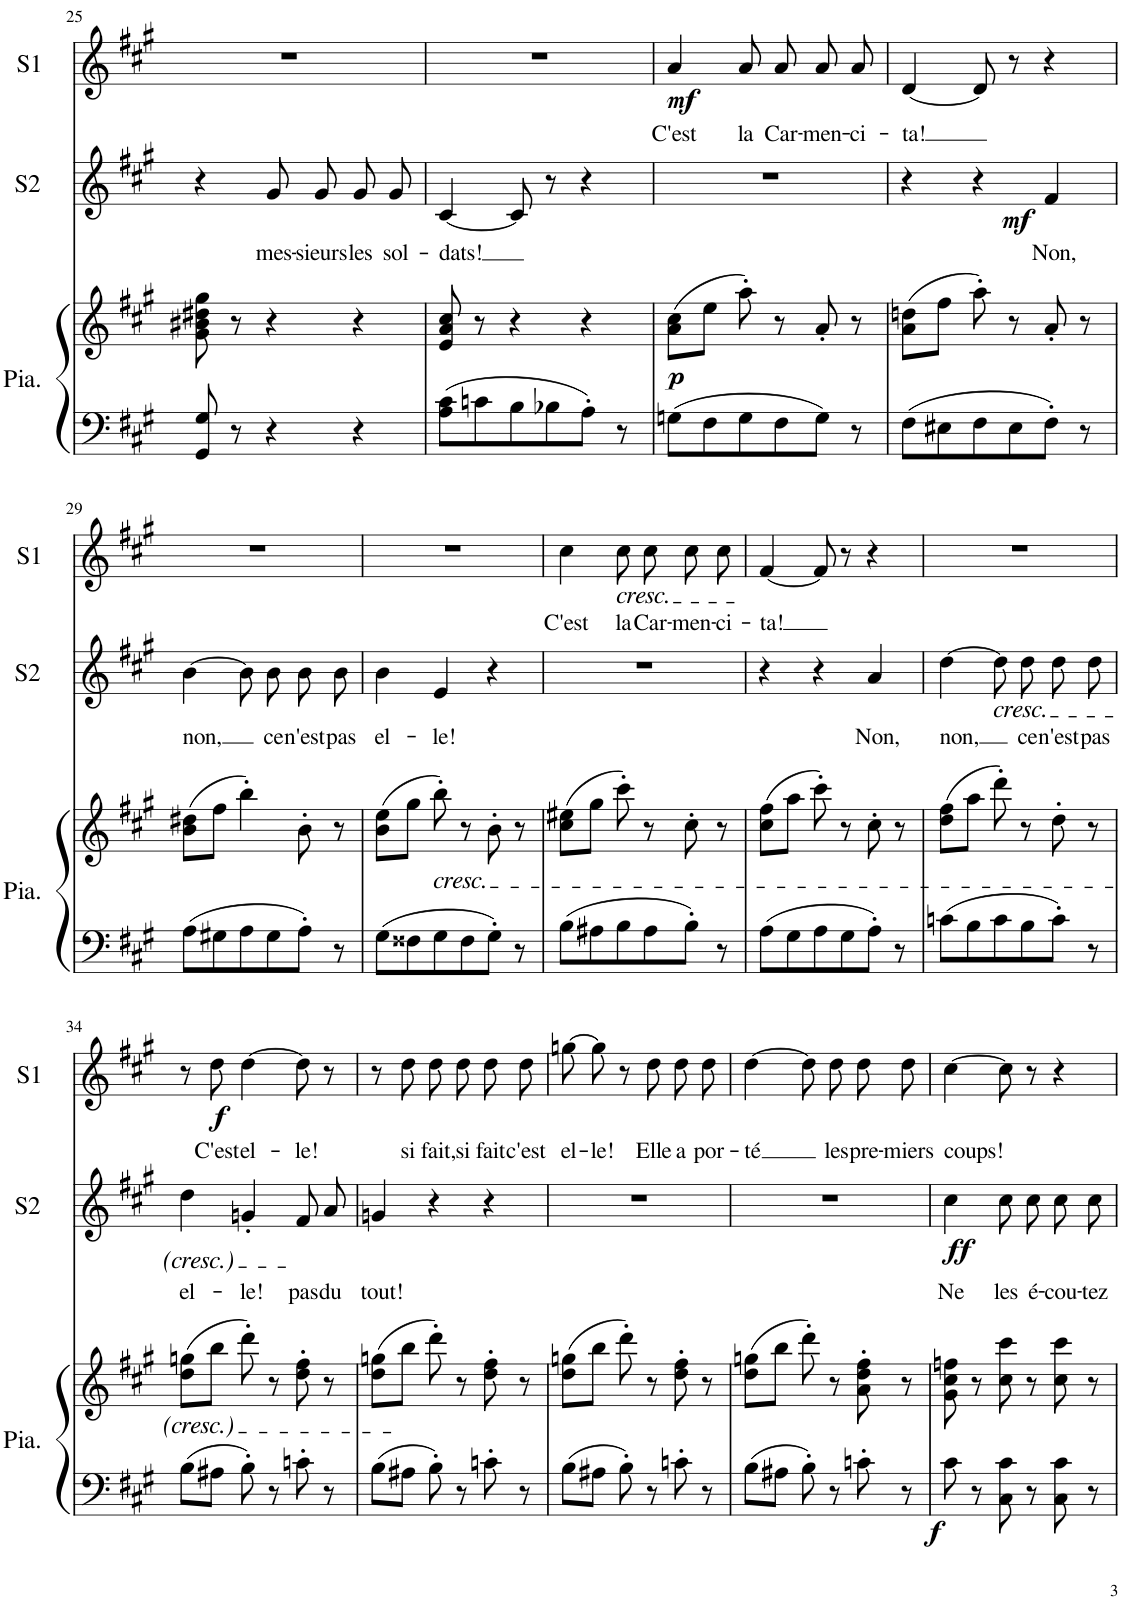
**kern	**kern	**dynam	**kern	**text	**dynam	**kern	**text	**dynam
*part3	*part3	*part3	*part2	*part2	*part2	*part1	*part1	*part1
*staff4	*staff3	*staff3/4	*staff2	*staff2	*staff2	*staff1	*staff1	*staff1
*I"Piano	*	*	*I"Soprano 2	*	*	*I"Soprano 1	*	*
*I'Pia.	*	*	*I'S2	*	*	*I'S1	*	*
!!LO:PB:g=z
*clefF4	*clefG2	*	*clefG2	*	*	*clefG2	*	*
*k[f#c#g#]	*k[f#c#g#]	*	*k[f#c#g#]	*	*	*k[f#c#g#]	*	*
*M3/4	*M3/4	*	*M3/4	*	*	*M3/4	*	*
=25	=25	=25	=25	=25	=25	=25	=25	=25
8GG#/ 8G#/	8g#\ 8b#X\ 8dd#X\ 8gg#\	.	4r	.	.	2.r	.	.
8r	8r	.	.	.	.	.	.	.
!	!	!	!	!LO:LY:b	!	!	!	!
4r	4r	.	8g#/L	mes-	.	.	.	.
!	!	!	!	!LO:LY:b	!	!	!	!
.	.	.	8g#/J	-sieurs	.	.	.	.
!	!	!	!	!LO:LY:b	!	!	!	!
4r	4r	.	8g#/L	les	.	.	.	.
!	!	!	!	!LO:LY:b	!	!	!	!
.	.	.	8g#/J	sol-	.	.	.	.
=26	=26	=26	=26	=26	=26	=26	=26	=26
!	!	!	!	!LO:LY:b	!	!	!	!
8A\ 8c#\L	8e/ 8a/ 8cc#/	.	[4c#/	-dats!	.	2.r	.	.
8cn\	8r	.	.	.	.	.	.	.
8B\	4r	.	8c#/]	.	.	.	.	.
8B-X\	.	.	8r	.	.	.	.	.
8A'\J	4r	.	4r	.	.	.	.	.
8r	.	.	.	.	.	.	.	.
=27	=27	=27	=27	=27	=27	=27	=27	=27
!	!	!LO:DY:b	!	!	!	!	!LO:LY:b	!LO:DY:b
8Gn\L	(8a\ 8cc#\L	p	2.r	.	.	4a/	C'est	mf
8F#\	8ee\J	.	.	.	.	.	.	.
!	!	!	!	!	!	!	!LO:LY:b	!
8G\	8aa'\)	.	.	.	.	8a/L	la	.
!	!	!	!	!	!	!	!LO:LY:b	!
8F#\	8r	.	.	.	.	8a/J	Car-	.
!	!	!	!	!	!	!	!LO:LY:b	!
8G\J	8a'/	.	.	.	.	8a/L	-men-	.
!	!	!	!	!	!	!	!LO:LY:b	!
8r	8r	.	.	.	.	8a/J	-ci-	.
=28	=28	=28	=28	=28	=28	=28	=28	=28
!	!	!	!	!	!	!	!LO:LY:b	!
8F#\L	(8a\ 8ddn\L	.	4r	.	.	[4d/	-ta!	.
8E#X\	8ff#\J	.	.	.	.	.	.	.
8F#\	8aa'\)	.	4r	.	.	8d/]	.	.
8E#\	8r	.	.	.	.	8r	.	.
!	!	!	!	!LO:LY:b	!LO:DY:b	!	!	!
8F#'\J	8a'/	.	4f#/	Non,	mf	4r	.	.
8r	8r	.	.	.	.	.	.	.
!!LO:LB:g=z
=29	=29	=29	=29	=29	=29	=29	=29	=29
!	!	!	!	!LO:LY:b	!	!	!	!
8A\L	(8b\ 8dd#X\L	.	[4b\	non,	.	2.r	.	.
8G#X\	8ff#\J	.	.	.	.	.	.	.
8A\	4bb'\)	.	8b\L]	.	.	.	.	.
!	!	!	!	!LO:LY:b	!	!	!	!
8G#\	.	.	8b\J	ce	.	.	.	.
!	!	!	!	!LO:LY:b	!	!	!	!
8A'\J	8b'\	.	8b\L	n'est	.	.	.	.
!	!	!	!	!LO:LY:b	!	!	!	!
8r	8r	.	8b\J	pas	.	.	.	.
=30	=30	=30	=30	=30	=30	=30	=30	=30
!	!	!	!	!LO:LY:b	!	!	!	!
8G#\L	(8b\ 8ee\L	.	4b\	el-	.	2.r	.	.
8F##X\	8gg#\J	.	.	.	.	.	.	.
!	!LO:TX:b:i:t=cresc.	!	!	!	!	!	!	!
!	!	!	!	!LO:LY:b	!	!	!	!
8G#\	8bb'\)	.	4e/	-le!	.	.	.	.
8F##\	8r	.	.	.	.	.	.	.
8G#'\J	8b'\	.	4r	.	.	.	.	.
8r	8r	.	.	.	.	.	.	.
=31	=31	=31	=31	=31	=31	=31	=31	=31
!	!	!	!	!	!	!	!LO:LY:b	!
8B\L	(8cc#\ 8ee#X\L	.	2.r	.	.	4cc#\	C'est	.
8A#X\	8gg#\J	.	.	.	.	.	.	.
!	!	!	!	!	!	!LO:TX:b:i:t=cresc.	!	!
!	!	!	!	!	!	!	!LO:LY:b	!
8B\	8ccc#'\)	.	.	.	.	8cc#\L	la	.
!	!	!	!	!	!	!	!LO:LY:b	!
8A#\	8r	.	.	.	.	8cc#\J	Car-	.
!	!	!	!	!	!	!	!LO:LY:b	!
8B'\J	8cc#'\	.	.	.	.	8cc#\L	-men-	.
!	!	!	!	!	!	!	!LO:LY:b	!
8r	8r	.	.	.	.	8cc#\J	-ci-	.
=32	=32	=32	=32	=32	=32	=32	=32	=32
!	!	!	!	!	!	!	!LO:LY:b	!
8A\L	(8cc#\ 8ff#\L	.	4r	.	.	[4f#/	-ta!	.
8G#\	8aa\J	.	.	.	.	.	.	.
8A\	8ccc#'\)	.	4r	.	.	8f#/]	.	.
8G#\	8r	.	.	.	.	8r	.	.
!	!	!	!	!LO:LY:b	!	!	!	!
8A'\J	8cc#'\	.	4a/	Non,	.	4r	.	.
8r	8r	.	.	.	.	.	.	.
=33	=33	=33	=33	=33	=33	=33	=33	=33
!	!	!	!	!LO:LY:b	!	!	!	!
8cn\L	(8dd\ 8ff#\L	.	[4dd\	non,	.	2.r	.	.
8B\	8aa\J	.	.	.	.	.	.	.
!	!	!	!LO:TX:b:i:t=cresc.	!	!	!	!	!
8c\	8ddd'\)	.	8dd\L]	.	.	.	.	.
!	!	!	!	!LO:LY:b	!	!	!	!
8B\	8r	.	8dd\J	ce	.	.	.	.
!	!	!	!	!LO:LY:b	!	!	!	!
8c'\J	8dd'\	.	8dd\L	n'est	.	.	.	.
!	!	!	!	!LO:LY:b	!	!	!	!
8r	8r	.	8dd\J	pas	.	.	.	.
!!LO:LB:g=z
=34	=34	=34	=34	=34	=34	=34	=34	=34
!	!	!	!	!LO:LY:b	!	!	!	!
8B\L	(8dd\ 8ggn\L	.	4dd\	el-	.	8r	.	.
!	!	!	!	!	!	!	!LO:LY:b	!LO:DY:b
8A#X\J	8bb\J	.	.	.	.	8dd\	C'est	f
!	!	!	!	!LO:LY:b	!	!	!LO:LY:b	!
8B'\	8ddd'\)	.	4gn'/	-le!	.	[4dd\	el-	.
8r	8r	.	.	.	.	.	.	.
!	!	!	!	!LO:LY:b	!	!	!LO:LY:b	!
8cn'\	8dd\' 8ff#\'	.	8f#/L	pas	.	8dd\]	-le!	.
!	!	!	!	!LO:LY:b	!	!	!	!
8r	8r	.	8a/J	du	.	8r	.	.
=35	=35	=35	=35	=35	=35	=35	=35	=35
!	!	!	!	!LO:LY:b	!	!	!	!
8B\L	(8dd\ 8ggn\L	.	4gn/	tout!	.	8r	.	.
!	!	!	!	!	!	!	!LO:LY:b	!
8A#X\J	8bb\J	.	.	.	.	8dd\	si	.
!	!	!	!	!	!	!	!LO:LY:b	!
8B'\	8ddd'\)	.	4r	.	.	8dd\L	fait,	.
!	!	!	!	!	!	!	!LO:LY:b	!
8r	8r	.	.	.	.	8dd\J	si	.
!	!	!	!	!	!	!	!LO:LY:b	!
8cn'\	8dd\' 8ff#\'	.	4r	.	.	8dd\L	fait	.
!	!	!	!	!	!	!	!LO:LY:b	!
8r	8r	.	.	.	.	8dd\J	c'est	.
=36	=36	=36	=36	=36	=36	=36	=36	=36
!	!	!	!	!	!	!	!LO:LY:b	!
8B\L	(8dd\ 8ggn\L	.	2.r	.	.	[8ggn\L	el-	.
!	!	!	!	!	!	!	!LO:LY:b	!
8A#X\J	8bb\J	.	.	.	.	8gg\J]	-le!	.
8B'\	8ddd'\)	.	.	.	.	8r	.	.
!	!	!	!	!	!	!	!LO:LY:b	!
8r	8r	.	.	.	.	8dd\	Elle	.
!	!	!	!	!	!	!	!LO:LY:b	!
8cn'\	8dd\' 8ff#\'	.	.	.	.	8dd\L	a	.
!	!	!	!	!	!	!	!LO:LY:b	!
8r	8r	.	.	.	.	8dd\J	por-	.
=37	=37	=37	=37	=37	=37	=37	=37	=37
!	!	!	!	!	!	!	!LO:LY:b	!
8B\L	(8dd\ 8ggn\L	.	2.r	.	.	[4dd\	-té	.
8A#X\J	8bb\J	.	.	.	.	.	.	.
8B'\	8ddd'\)	.	.	.	.	8dd\L]	.	.
!	!	!	!	!	!	!	!LO:LY:b	!
8r	8r	.	.	.	.	8dd\J	les	.
!	!	!	!	!	!	!	!LO:LY:b	!
8cn'\	8a\' 8dd\' 8ff#\'	.	.	.	.	8dd\L	pre-	.
!	!	!	!	!	!	!	!LO:LY:b	!
8r	8r	.	.	.	.	8dd\J	-miers	.
=38	=38	=38	=38	=38	=38	=38	=38	=38
!	!	!LO:DY:b=2	!	!LO:LY:b	!LO:DY:b	!	!LO:LY:b	!
8c#\	8g#\ 8cc#\ 8ffn\	f	4cc#\	Ne	ff	[4cc#\	coups!	.
8r	8r	.	.	.	.	.	.	.
!	!	!	!	!LO:LY:b	!	!	!	!
8C#\ 8c#\	8cc#\ 8ccc#\	.	8cc#\L	les	.	8cc#\]	.	.
!	!	!	!	!LO:LY:b	!	!	!	!
8r	8r	.	8cc#\J	é-	.	8r	.	.
!	!	!	!	!LO:LY:b	!	!	!	!
8C#\ 8c#\	8cc#\ 8ccc#\	.	8cc#\L	-cou-	.	4r	.	.
!	!	!	!	!LO:LY:b	!	!	!	!
8r	8r	.	8cc#\J	-tez	.	.	.	.
=	=	=	=	=	=	=	=	=
*-	*-	*-	*-	*-	*-	*-	*-	*-
